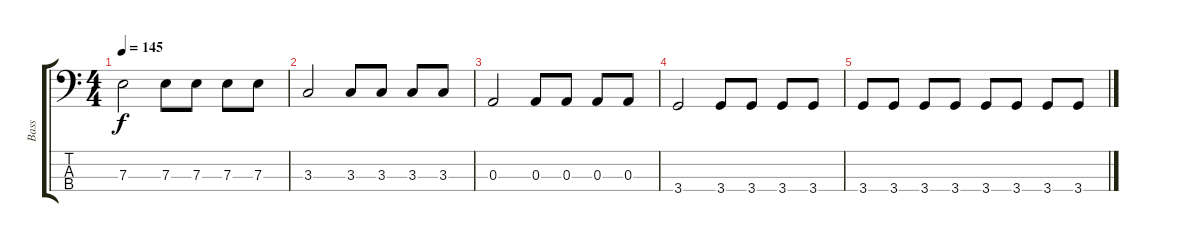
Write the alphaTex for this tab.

\track ("Bass" "Bass") {instrument electricbassfinger}
\staff {score tabs}
\tuning (G2 D2 A1 E1) {hide}
\ts (4 4)
\tempo 145
\clef f4
\ks c
7.3.2{dy f} 7.3.8 7.3.8 7.3.8 7.3.8 |
3.3.2 3.3.8 3.3.8 3.3.8 3.3.8 |
0.3.2 0.3.8 0.3.8 0.3.8 0.3.8 |
3.4.2 3.4.8 3.4.8 3.4.8 3.4.8 |
3.4.8 3.4.8 3.4.8 3.4.8 3.4.8 3.4.8 3.4.8 3.4.8
